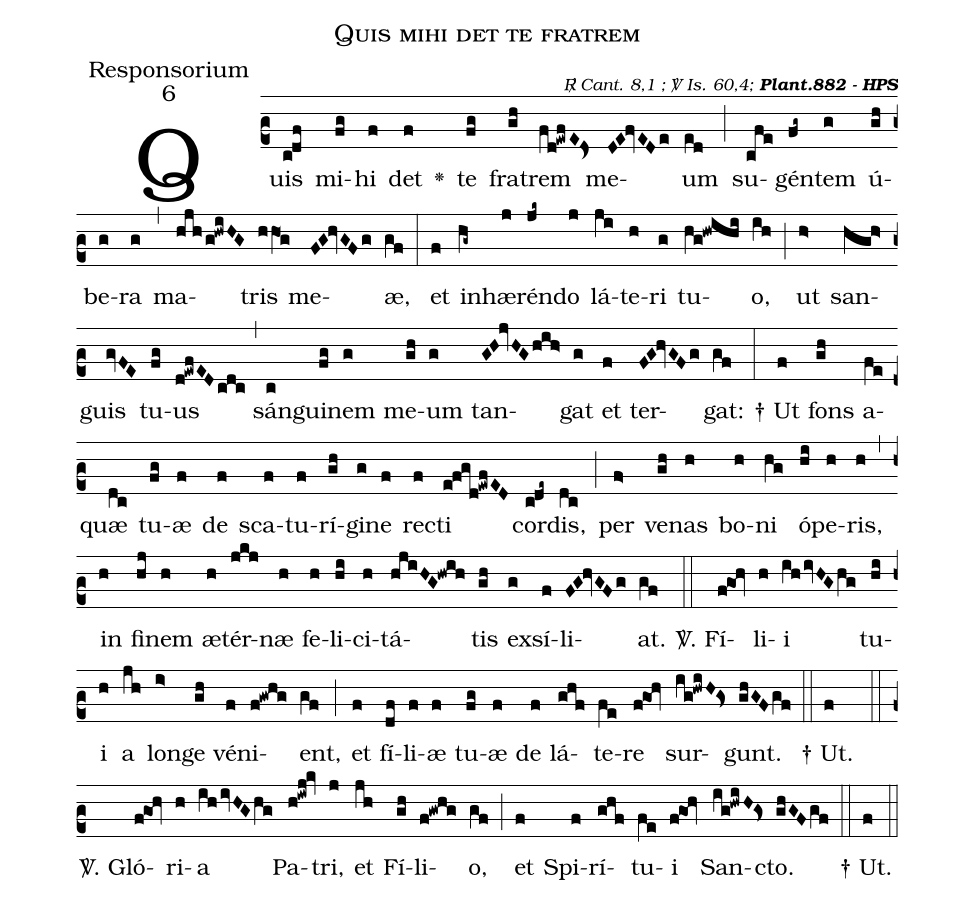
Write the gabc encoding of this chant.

name:Quis mihi det te fratrem;
office-part:Responsorium;
mode:6;
commentary:{\itshape\mdseries\scriptsize \Rbar\  Cant. 8,1 ; \Vbar\  Is. 60,4;} {\bfseries\scriptsize Plant.882 - HPS};
%%
(c2)Quis(c!df) mi(fg)hi(f) det(f) <v>\greheightstar</v>() te(fg) fra(gh)trem(fd!ewfE!ds<) me(DE!fvEDe)um(ed) (;)
su(cfe)gén(fg~)tem(g) ú(gh)be(g)ra(g) (,) ma(hjh/g!hwiHG)tris(hhO1g) me(FG!hvGFg)æ,(gf) (:)
et(f) in(hg~)hæ(j)rén(jk~)do(j) lá(ji)te(h)ri(g) tu(hg!hwihi)o,(ih) (;)
ut(h>) san(hgh>)guis(gvFE) tu(fg)us(d!ewfEDcdc) (,) sán(c)gui(fg)nem(g) me(gh)um(g) tan(GH!jvHGhih>)gat(g) et(f) ter(FG!hvGFg)gat:(gf) (:) † Ut(f) fons(gh) a(fe)quæ(dc) tu(fg)æ(f) de(f) sca(f)tu(f)rí(gh)gi(g)ne(f) re(f)cti(e!fgd!ewfED) cor(c!de~)dis,(dc) (;)
per(f>) ve(gh)nas(h) bo(h)ni(hg) ó(hi)pe(h)ris,(h) (,) in(h) fi(hj)nem(h) æ(h)tér(jkj)næ(h) fe(h)li(hi)ci(h)tá(hjiHG!hwih)tis(gh) ex(g)sí(f)li(FG!hvGFg)at.(gf) (::)
<sp>V/</sp>. Fí(f!goh)li(h)i(ih/ivHGhg) tu(hi)i(h) a(jh) lon(i>)ge(gh) vé(f)ni(f!gwhg)ent,(gf) (;) et(f) fí(df)li(f)æ(f) tu(fg)æ(f) de(f) lá(ghf)te(fe)re(f!goh) sur(ig!hwiH!gs<)gunt.(ghGFgf) (::) † Ut.(f) (::)
<sp>V/</sp>. Gló(f!goh)ri(h)a(ih/ivHGhg) Pa(h!iwj!kv)tri,(j) et(jh) Fí(gh)li(f!gwhg)o,(gf) (;) et(f) Spi(f)rí(ghf)tu(fe)i(f!goh) San(ig!hwiH!gs<)cto.(ghGFgf) (::) † Ut.(f) (::)
